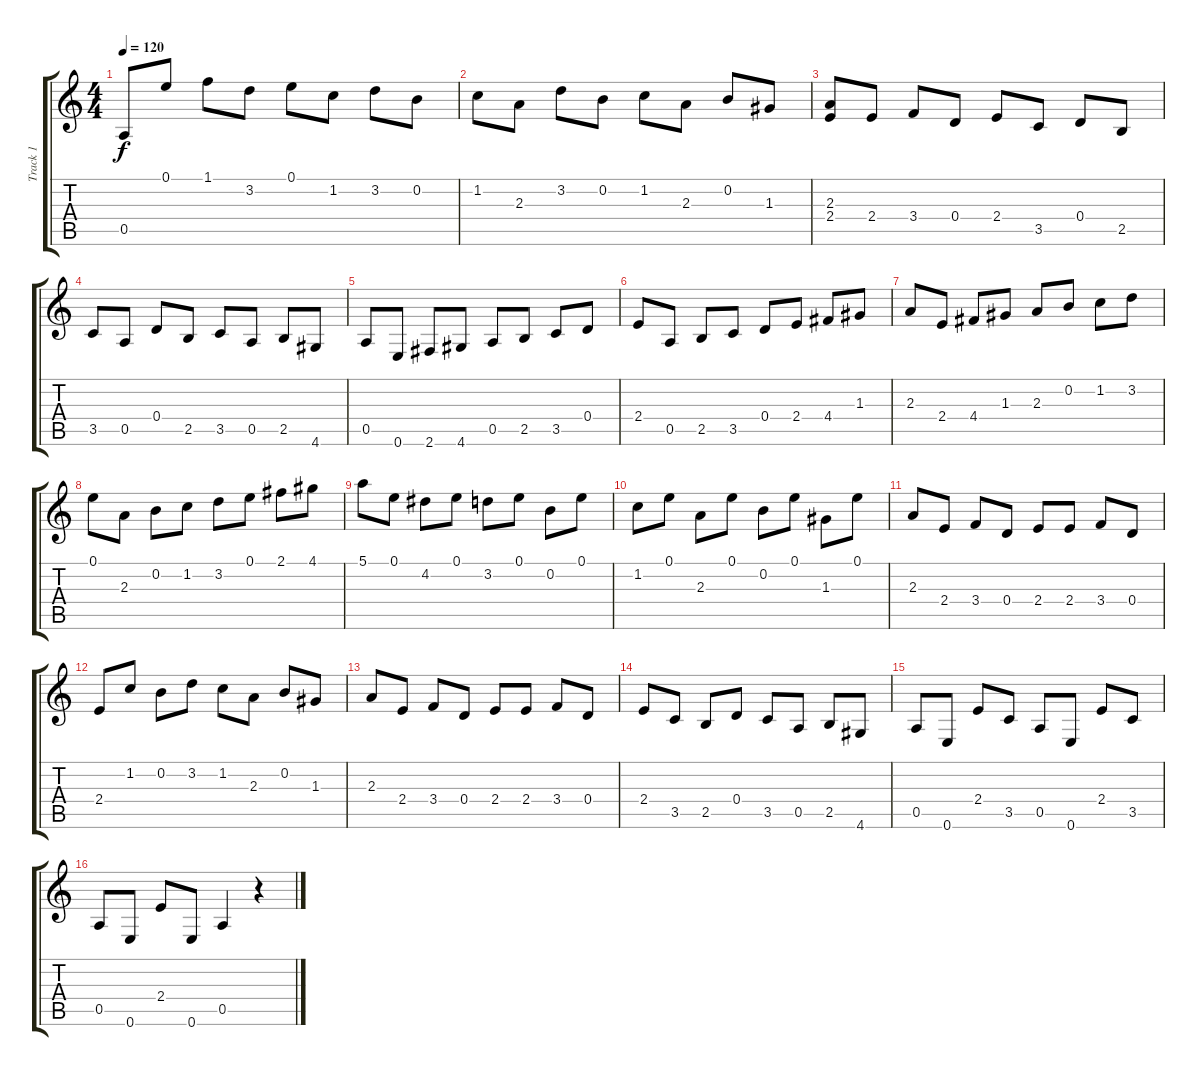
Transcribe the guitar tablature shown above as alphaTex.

\track ("Track 1" "Track 1") {instrument acousticguitarsteel}
\staff {score tabs}
\tuning (E4 B3 G3 D3 A2 E2) {hide}
\ts (4 4)
\tempo 120
\clef g2
\ks c
0.5.8{dy f} 0.1.8 1.1.8 3.2.8 0.1.8 1.2.8 3.2.8 0.2.8 |
1.2.8 2.3.8 3.2.8 0.2.8 1.2.8 2.3.8 0.2.8 1.3.8 |
(2.3 2.4).8 2.4.8 3.4.8 0.4.8 2.4.8 3.5.8 0.4.8 2.5.8 |
3.5.8 0.5.8 0.4.8 2.5.8 3.5.8 0.5.8 2.5.8 4.6.8 |
0.5.8 0.6.8 2.6.8 4.6.8 0.5.8 2.5.8 3.5.8 0.4.8 |
2.4.8 0.5.8 2.5.8 3.5.8 0.4.8 2.4.8 4.4.8 1.3.8 |
2.3.8 2.4.8 4.4.8 1.3.8 2.3.8 0.2.8 1.2.8 3.2.8 |
0.1.8 2.3.8 0.2.8 1.2.8 3.2.8 0.1.8 2.1.8 4.1.8 |
5.1.8 0.1.8 4.2.8 0.1.8 3.2.8 0.1.8 0.2.8 0.1.8 |
1.2.8 0.1.8 2.3.8 0.1.8 0.2.8 0.1.8 1.3.8 0.1.8 |
2.3.8 2.4.8 3.4.8 0.4.8 2.4.8 2.4.8 3.4.8 0.4.8 |
2.4.8 1.2.8 0.2.8 3.2.8 1.2.8 2.3.8 0.2.8 1.3.8 |
2.3.8 2.4.8 3.4.8 0.4.8 2.4.8 2.4.8 3.4.8 0.4.8 |
2.4.8 3.5.8 2.5.8 0.4.8 3.5.8 0.5.8 2.5.8 4.6.8 |
0.5.8 0.6.8 2.4.8 3.5.8 0.5.8 0.6.8 2.4.8 3.5.8 |
0.5.8 0.6.8 2.4.8 0.6.8 0.5.4 r.4
